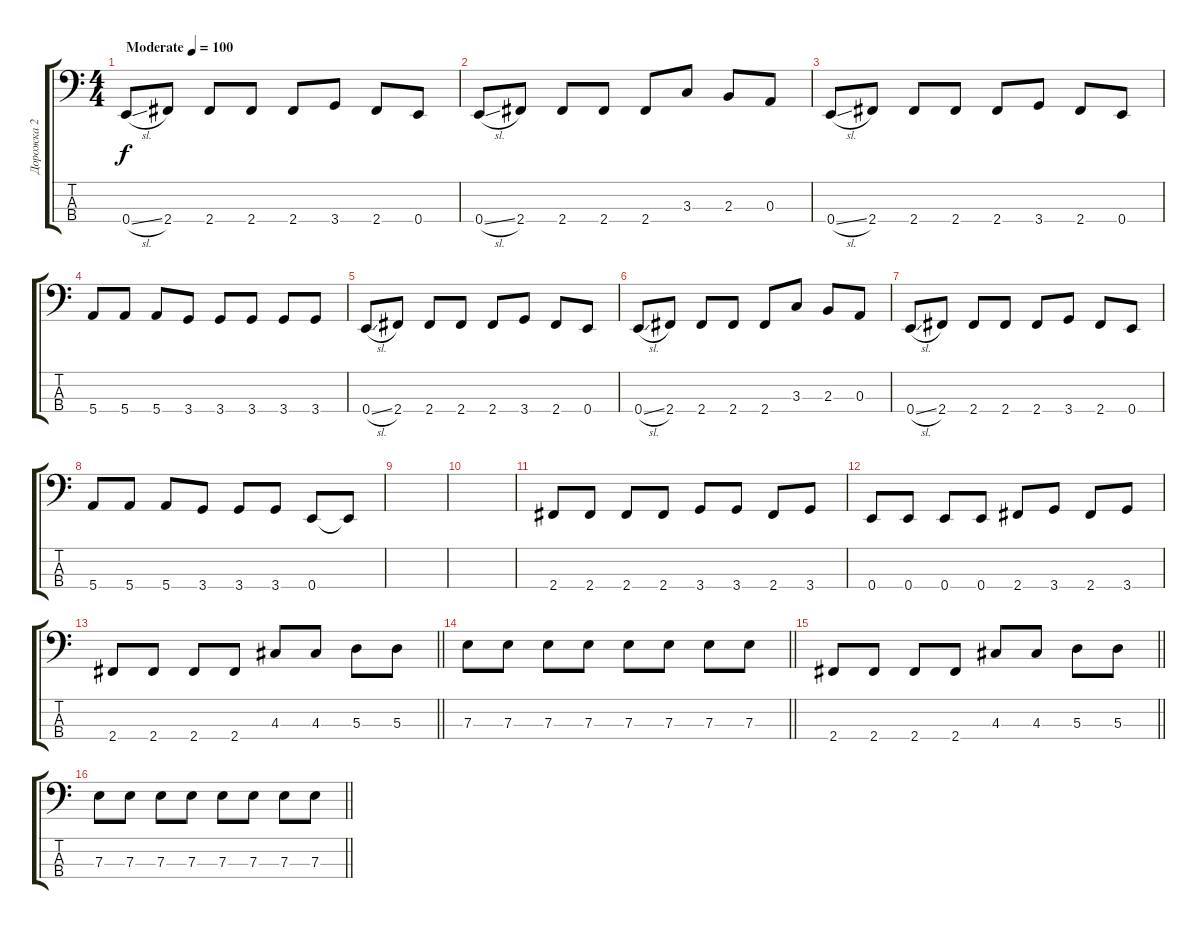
\track ("Дорожка 2" "Дорожка 2") {instrument electricbasspick}
\staff {score tabs}
\tuning (G2 D2 A1 E1) {hide}
\ts (4 4)
\tempo (100 "Moderate")
\clef f4
\ks c
0.4{sl}.8{dy f instrument electricbasspick} 2.4.8 2.4.8 2.4.8 2.4.8 3.4.8 2.4.8 0.4.8 |
0.4{sl}.8 2.4.8 2.4.8 2.4.8 2.4.8 3.3.8 2.3.8 0.3.8 |
0.4{sl}.8 2.4.8 2.4.8 2.4.8 2.4.8 3.4.8 2.4.8 0.4.8 |
5.4.8 5.4.8 5.4.8 3.4.8 3.4.8 3.4.8 3.4.8 3.4.8 |
0.4{sl}.8 2.4.8 2.4.8 2.4.8 2.4.8 3.4.8 2.4.8 0.4.8 |
0.4{sl}.8 2.4.8 2.4.8 2.4.8 2.4.8 3.3.8 2.3.8 0.3.8 |
0.4{sl}.8 2.4.8 2.4.8 2.4.8 2.4.8 3.4.8 2.4.8 0.4.8 |
5.4.8 5.4.8 5.4.8 3.4.8 3.4.8 3.4.8 0.4.8 0.4{t}.8 |
|
|
2.4.8 2.4.8 2.4.8 2.4.8 3.4.8 3.4.8 2.4.8 3.4.8 |
0.4.8 0.4.8 0.4.8 0.4.8 2.4.8 3.4.8 2.4.8 3.4.8 |
\barLineRight lightlight
2.4.8 2.4.8 2.4.8 2.4.8 4.3.8 4.3.8 5.3.8 5.3.8 |
\barLineRight lightlight
7.3.8 7.3.8 7.3.8 7.3.8 7.3.8 7.3.8 7.3.8 7.3.8 |
\barLineRight lightlight
2.4.8 2.4.8 2.4.8 2.4.8 4.3.8 4.3.8 5.3.8 5.3.8 |
\barLineRight lightlight
7.3.8 7.3.8 7.3.8 7.3.8 7.3.8 7.3.8 7.3.8 7.3.8
